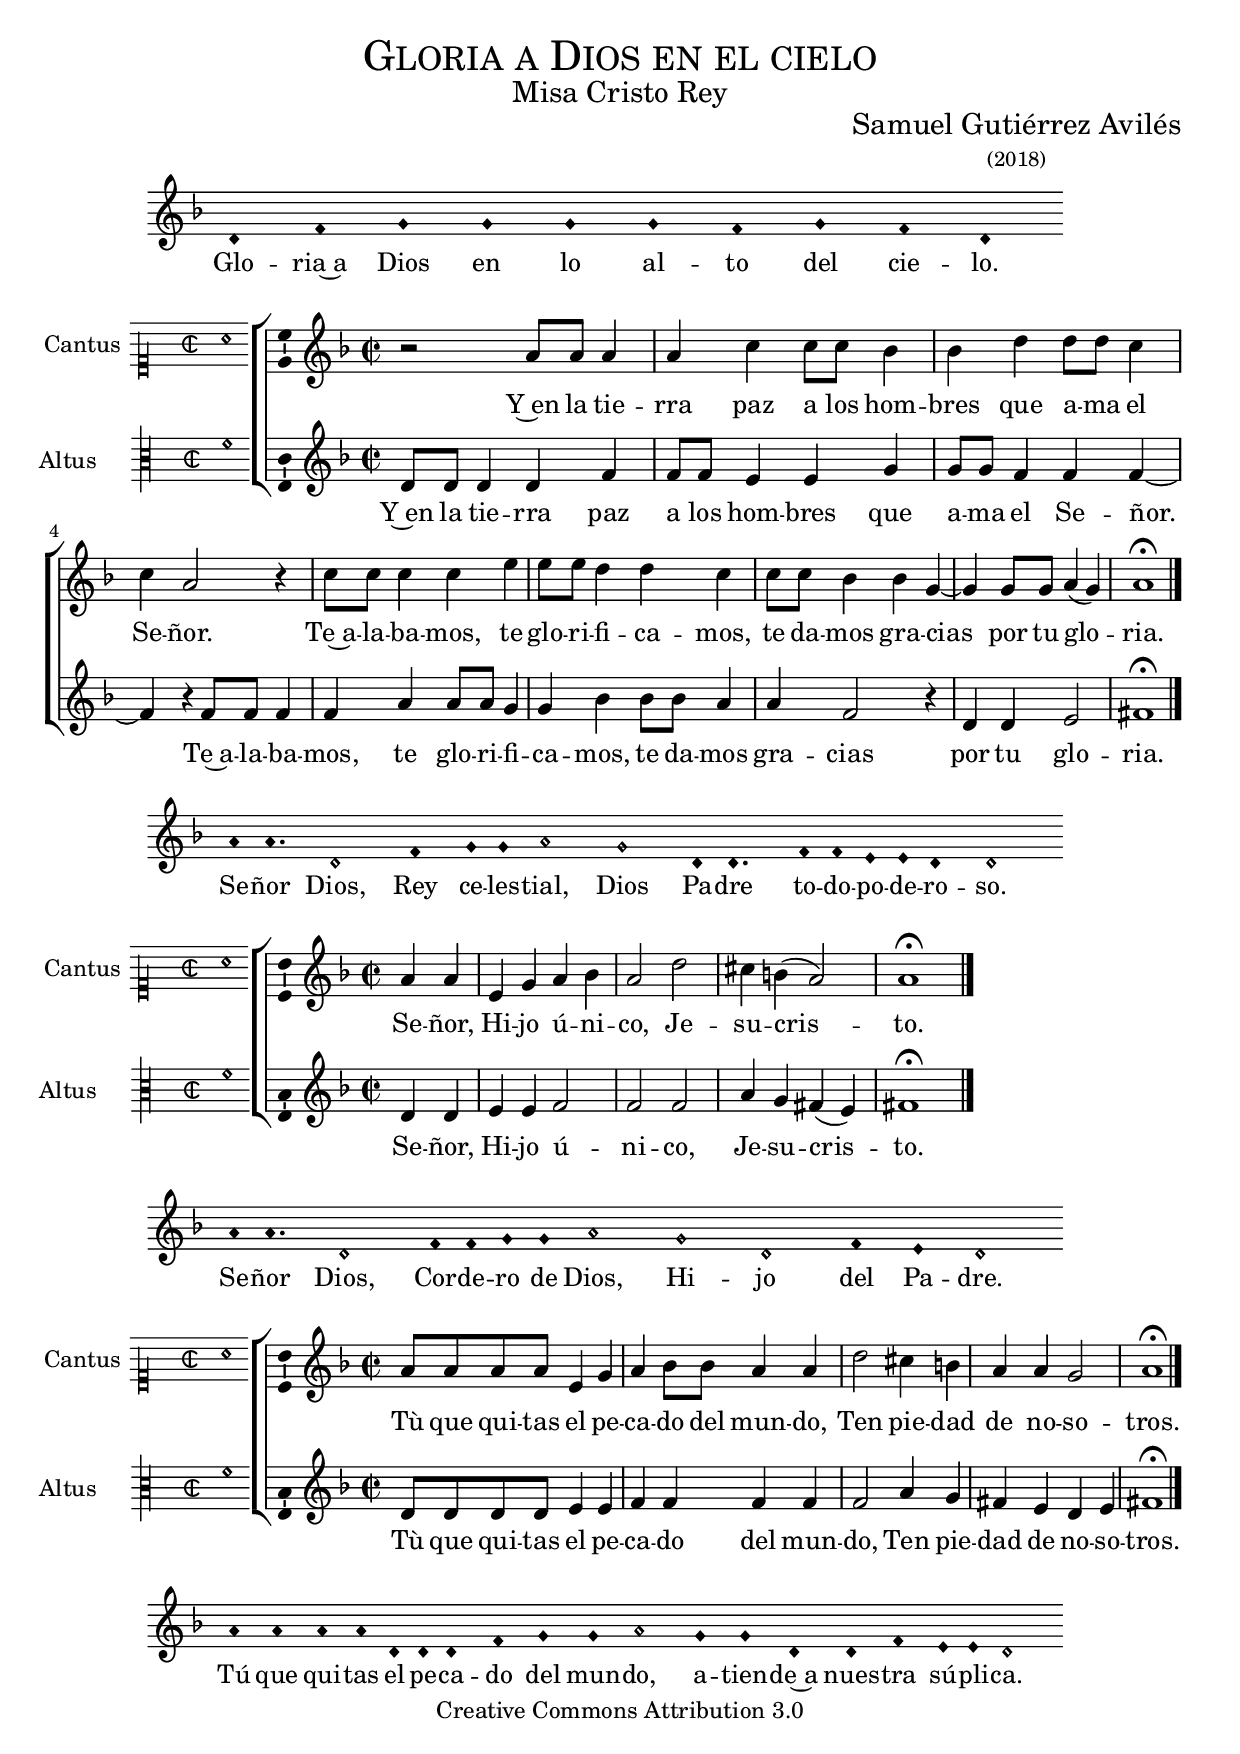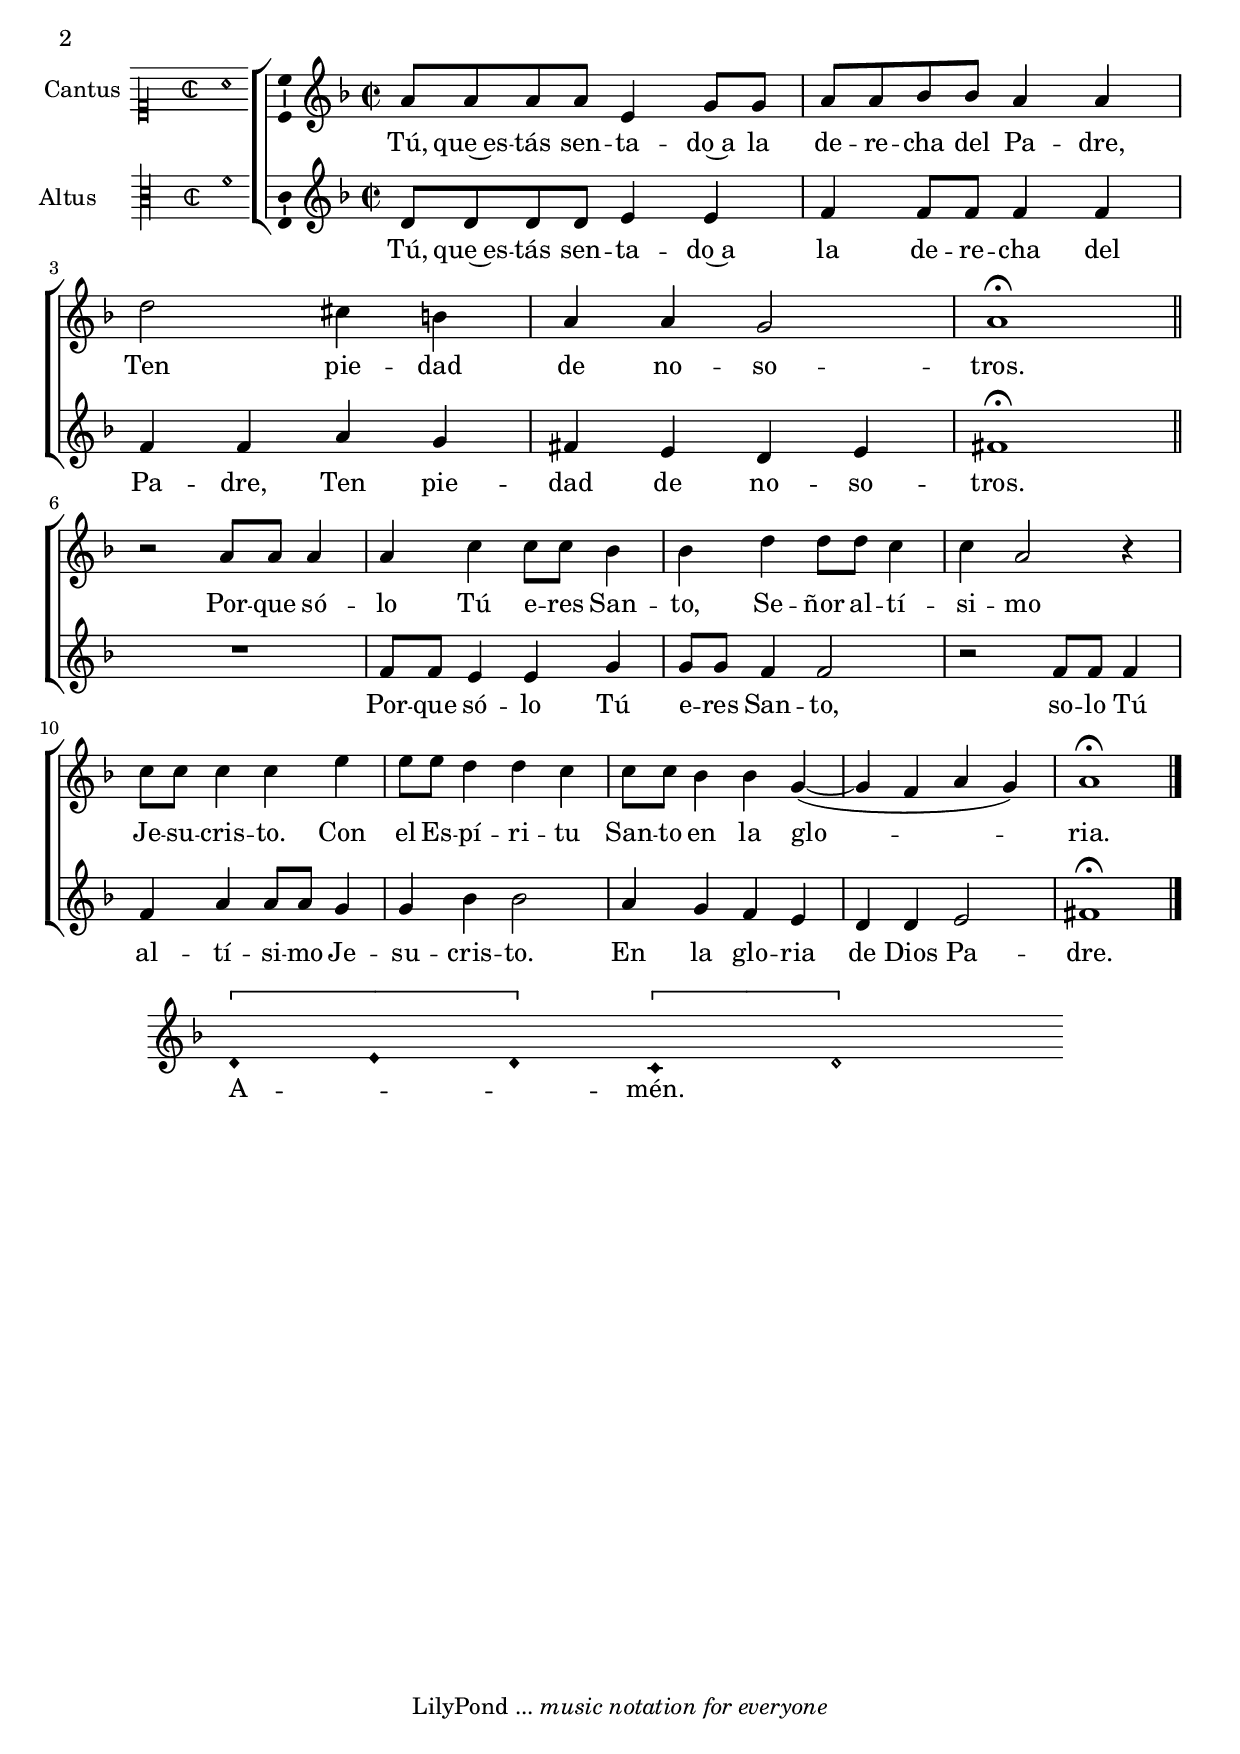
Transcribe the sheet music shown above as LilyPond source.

% ****************************************************************
%	Señor ten piedad v3 - Melodia a modo del renacimiento
%	by serach.sam@
% ****************************************************************
\language "espanol"
\version "2.19.82"

#(set-global-staff-size 20.2)

% --- Cabecera
\markup { \fill-line { \center-column { \fontsize #5 \smallCaps "Gloria a Dios en el cielo" \fontsize #2 "Misa Cristo Rey" } } }
\markup { \fill-line { " " \center-column { \fontsize #2 "Samuel Gutiérrez Avilés" \small "(2018)" } } }
\header {
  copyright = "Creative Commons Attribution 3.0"
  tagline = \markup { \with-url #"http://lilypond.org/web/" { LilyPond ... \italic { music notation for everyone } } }
  breakbefore = ##t
}

% --- Musica

% --- invocacion
\score{
<<
    \new Voice = "invocacion" {
        \override Staff.TimeSignature.stencil = #'()
        \override Stem.transparent = ##t
        \set Score.timing = ##f
        \override NoteHead.style = #'neomensural        
        \key re \minor
        \relative do' {
            re4 fa sol sol sol sol fa sol fa re
        }
    }
    \new Lyrics \lyricsto "invocacion" {
        \lyricmode {
            Glo -- ria~a Dios en lo al -- to del cie -- lo.
        }
    }
>>
    \layout {
        indent = 1.5 \cm
        line-width = 17\cm
        ragged-right = ##f
    }
}

% --- Parametro globales
global = {
    \tempo 4 = 100
    \key re \minor 
    \time 2/2  
    \skip 1
}

cantus_gloria = \relative do'' {
    r2 la8 la la4 |
    la4 do4 do8 do sib4 |
    sib4 re re8 re do4 |
    do4 la2 r4 |
    do8 do do4 do4 mi4 |
    mi8 mi re4 re4 do4 |
    do8 do sib4 sib4 sol4~ |
    sol4 sol8 sol la4( sol)
    la1 \fermata \bar "|."
}

altus_gloria = \relative do' {
    re8 re re4 re fa |
    fa8 fa mi4 mi sol |
    sol8 sol fa4 fa fa~ |
    fa4 r fa8 fa fa4 |
    fa4 la4 la8 la sol4 |
    sol4 sib4 sib8 sib la4 |
    la4 fa2 r4 |
    re4 re mi2
    fas1 \fermata |
}

textocantus_gloria = \lyricmode{
    Y~en la tie -- rra paz a los hom -- bres que a -- ma el Se -- ñor.
    Te~a -- la -- ba -- mos, te glo -- ri -- fi -- ca -- mos, te da -- mos gra -- cias _ por tu glo -- _ ria.
}

textoaltus_gloria = \lyricmode{
    Y~en la tie -- rra paz a los hom -- bres que a -- ma el Se -- ñor. _
    Te~a -- la -- ba -- mos, te glo -- ri -- fi -- ca -- mos, te da -- mos gra -- cias por tu glo -- ria.
    
    Se -- ñor, Hi -- jo ú -- ni -- co, Je -- su -- cris -- _ to.
    
    Tù que qui -- tas el pe -- ca -- do del mun -- do, Ten pie -- dad de no -- so -- tros.
    
    Tú, que~es -- tás sen -- ta -- do~a la de -- re -- cha del Pa -- dre, Ten pie -- dad de no -- so -- tros.
    
    Por -- que só -- lo Tú e -- res San -- to, so -- lo Tú al -- tí -- si -- mo Je -- su -- cris -- to.
    En la glo -- ria de Dios Pa -- dre.
    
    A -- _ mén.
}

incipitcantus = \markup {
    \score {
        {
            \set Staff.instrumentName = "Cantus "
            \override NoteHead.style = #'neomensural
            \override Staff.TimeSignature.style = #'neomensural
            \cadenzaOn 
            \clef "petrucci-c1"
            \key do \major
            \time 2/2
            la'1
        } 
        \layout { line-width = 20 indent = 0 }
    }
}

incipitaltus=\markup{
	\score{
		{ 
            \set Staff.instrumentName = "Altus     "
            \override NoteHead.style = #'neomensural 
            \override Staff.TimeSignature.style = #'neomensural
            \cadenzaOn
            \clef "petrucci-c3"
            \key do \major
            \time 2/2
            fa'1
		} 
        \layout { line-width = 20 indent = 0 }
	}
}


\score {
    \new ChoirStaff<<
        \new Staff <<
            \global
            \new Voice = "v1" {
                %\set Staff.midiInstrument = #"choir aahs"
                \set Staff.instrumentName = \incipitcantus
                \clef "treble"
                \cantus_gloria
            }
            \new Lyrics \lyricsto "v1" { \textocantus_gloria }
        >>

        \new Staff <<
            \global
            \new Voice = "v2" {
                %\set Staff.midiInstrument = #"choir aahs"
                \set Staff.instrumentName = \incipitaltus
                \clef "treble"
                \altus_gloria
            }
            \new Lyrics \lyricsto "v2" { \textoaltus_gloria }
        >>
    >>

    \layout{ 
        \context {
            \Lyrics 
                \override VerticalAxisGroup.staff-affinity = #UP
                \override VerticalAxisGroup.nonstaff-relatedstaff-spacing = #'((basic-distance . 0) (minimum-distance . 0) (padding . 1))
                \override LyricText.font-size = #1.2
                \override LyricHyphen.minimum-distance = #0.5
        }
        \context {
            \Score 
                tempoHideNote = ##t
                \override BarNumber.padding = #2 
        }
        \context {
            \Voice 
                melismaBusyProperties = #'()
        }
        \context {
            \Staff 
                \override VerticalAxisGroup.staff-staff-spacing = #'((basic-distance . 11) (minimum-distance . 0) (padding . 1))
                \consists Ambitus_engraver 
                \override LigatureBracket.padding = #1
        }
    }
    \midi { }
}

% --- invocacion
\score{
<<
    \new Voice = "invocacion" {
        \override Staff.TimeSignature.stencil = #'()
        \override Stem.transparent = ##t
        \set Score.timing = ##f
        \override NoteHead.style = #'neomensural        
        \key re \minor
        \relative do'' {
            la8 la4. re,2 fa4 sol8 sol la2 sol2 re8 re4. fa8 fa mi mi re4 re2
        }
    }
    \new Lyrics \lyricsto "invocacion" {
        \lyricmode {
            Se -- ñor Dios, Rey ce -- les -- tial, Dios Pa -- dre to -- do -- po -- de -- ro -- so.
        }
    }
>>
    \layout {
        indent = 1.5 \cm
        line-width = 17\cm
        ragged-right = ##f
    }
}

cantus_senyor = \relative do'' {
    \partial 2 la4 la |
    mi sol la sib 
    la2 re2 |
    dos4 si( la2 )
    la1 \fermata \bar "|."
}

altus_senyor = \relative do' {
    re4 re |
    mi4 mi fa2 |
    fa fa2 |
    la4 sol fas( mi4) |
    fas1 \fermata
}

textocantus_senyor = \lyricmode{
    Se -- ñor, Hi -- jo ú -- ni -- co, Je -- su -- cris -- _ to.
}

textoaltus_senyor = \lyricmode{
    Se -- ñor, Hi -- jo ú -- ni -- co, Je -- su -- cris -- _ to.
}

\score {
    \new ChoirStaff<<
        \new Staff <<
            \global
            \new Voice = "v1" {
                %\set Staff.midiInstrument = #"choir aahs"
                \set Staff.instrumentName = \incipitcantus
                \clef "treble"
                \cantus_senyor
            }
            \new Lyrics \lyricsto "v1" { \textocantus_senyor }
        >>

        \new Staff <<
            \global
            \new Voice = "v2" {
                %\set Staff.midiInstrument = #"choir aahs"
                \set Staff.instrumentName = \incipitaltus
                \clef "treble"
                \altus_senyor
            }
            \new Lyrics \lyricsto "v2" { \textoaltus_senyor }
        >>
    >>

    \layout{ 
        \context {
            \Lyrics 
                \override VerticalAxisGroup.staff-affinity = #UP
                \override VerticalAxisGroup.nonstaff-relatedstaff-spacing = #'((basic-distance . 0) (minimum-distance . 0) (padding . 1))
                \override LyricText.font-size = #1.2
                \override LyricHyphen.minimum-distance = #0.5
        }
        \context {
            \Score 
                tempoHideNote = ##t
                \override BarNumber.padding = #2 
        }
        \context {
            \Voice 
                melismaBusyProperties = #'()
        }
        \context {
            \Staff 
                \override VerticalAxisGroup.staff-staff-spacing = #'((basic-distance . 11) (minimum-distance . 0) (padding . 1))
                \consists Ambitus_engraver 
                \override LigatureBracket.padding = #1
        }
    }
    \midi { }
}

% --- invocacion
\score{
<<
    \new Voice = "invocacion" {
        \override Staff.TimeSignature.stencil = #'()
        \override Stem.transparent = ##t
        \set Score.timing = ##f
        \override NoteHead.style = #'neomensural        
        \key re \minor
        \relative do'' {
            la8 la4. re,2 fa8 fa sol8 sol la2 sol2 re2 fa4 mi re2
        }
    }
    \new Lyrics \lyricsto "invocacion" {
        \lyricmode {
            Se -- ñor Dios, Cor -- de -- ro de Dios, Hi -- jo del Pa -- dre.
        }
    }
>>
    \layout {
        indent = 1.5 \cm
        line-width = 17\cm
        ragged-right = ##f
    }
}

cantus_quitas = \relative do'' {
    la8 la la la mi4 sol |
    la4 sib8 sib la4 la |
    re2 dos4 si |
    la4 la sol2 |
    la1 \fermata \bar "|."
}

altus_quitas = \relative do' {
    re8 re re re mi4 mi|
    fa4 fa fa4 fa |
    fa2 la4 sol |
    fas4 mi4 re4 mi |
    fas1 \fermata
}

textocantus_quitas = \lyricmode{
    Tù que qui -- tas el pe -- ca -- do del mun -- do, Ten pie -- dad de no -- so -- tros.
}

textoaltus_quitas = \lyricmode{
    Tù que qui -- tas el pe -- ca -- do del mun -- do, Ten pie -- dad de no -- so -- tros.
}

\score {
    \new ChoirStaff<<
        \new Staff <<
            \global
            \new Voice = "v1" {
                %\set Staff.midiInstrument = #"choir aahs"
                \set Staff.instrumentName = \incipitcantus
                \clef "treble"
                \cantus_quitas
            }
            \new Lyrics \lyricsto "v1" { \textocantus_quitas }
        >>

        \new Staff <<
            \global
            \new Voice = "v2" {
                %\set Staff.midiInstrument = #"choir aahs"
                \set Staff.instrumentName = \incipitaltus
                \clef "treble"
                \altus_quitas
            }
            \new Lyrics \lyricsto "v2" { \textoaltus_quitas }
        >>
    >>

    \layout{ 
        \context {
            \Lyrics 
                \override VerticalAxisGroup.staff-affinity = #UP
                \override VerticalAxisGroup.nonstaff-relatedstaff-spacing = #'((basic-distance . 0) (minimum-distance . 0) (padding . 1))
                \override LyricText.font-size = #1.2
                \override LyricHyphen.minimum-distance = #0.5
        }
        \context {
            \Score 
                tempoHideNote = ##t
                \override BarNumber.padding = #2 
        }
        \context {
            \Voice 
                melismaBusyProperties = #'()
        }
        \context {
            \Staff 
                \override VerticalAxisGroup.staff-staff-spacing = #'((basic-distance . 11) (minimum-distance . 0) (padding . 1))
                \consists Ambitus_engraver 
                \override LigatureBracket.padding = #1
        }
    }
    \midi { }
}

% --- invocacion
\score{
<<
    \new Voice = "invocacion" {
        \override Staff.TimeSignature.stencil = #'()
        \override Stem.transparent = ##t
        \set Score.timing = ##f
        \override NoteHead.style = #'neomensural        
        \key re \minor
        \relative do'' {
            la8 la la la re,8 re re4 fa4 sol8 sol la2 sol4 sol re re fa4 mi8 mi re2
        }
    }
    \new Lyrics \lyricsto "invocacion" {
        \lyricmode {
            Tú que qui -- tas el pe -- ca -- do del mun -- do, a -- tien -- de~a nues -- tra sú -- pli -- ca.
        }
    }
>>
    \layout {
        indent = 1.5 \cm
        line-width = 17\cm
        ragged-right = ##f
    }
}

cantus_estas = \relative do'' {
    la8 la la la mi4 sol8 sol |
    la8 la sib sib la4 la |
    re2 dos4 si |
    la la sol2 |
    la1 \fermata \bar "||" \break
    
    r2 la8 la la4 |
    la4 do4 do8 do sib4 |
    sib4 re re8 re do4 |
    do4 la2 r4 |
    do8 do do4 do4 mi4 |
    mi8 mi re4 re4 do4 |
    do8 do sib4 sib4 sol4(~ |
    sol4 fa la4 sol)
    la1 \fermata \bar "|."
}

altus_estas = \relative do' {
    re8 re re re mi4 mi |
    fa4 fa8 fa fa4 fa |
    fa4 fa la sol |
    fas4 mi re4 mi |
    fas1 \fermata |
    
    R1 |
    fa8 fa mi4 mi sol |
    sol8 sol fa4 fa2 |
    r2 fa8 fa fa4 |
    fa4 la4 la8 la sol4 |
    sol4 sib4 sib2 |
    la4 sol fa mi |
    re4 re mi2
    fas1 \fermata
}

textocantus_estas = \lyricmode{
    Tú, que~es -- tás sen -- ta -- do~a la de -- re -- cha del Pa -- dre, Ten pie -- dad de no -- so -- tros.
    
    Por -- que só -- lo Tú e -- res San -- to, Se -- ñor al -- tí -- si -- mo Je -- su -- cris -- to.
    Con el Es -- pí -- ri -- tu San -- to en la glo _ _ _ _ -- ria.
    
    A -- _ _ mén.
}

textoaltus_estas = \lyricmode{
    Tú, que~es -- tás sen -- ta -- do~a la de -- re -- cha del Pa -- dre, Ten pie -- dad de no -- so -- tros.
    
    Por -- que só -- lo Tú e -- res San -- to, so -- lo Tú al -- tí -- si -- mo Je -- su -- cris -- to.
    En la glo -- ria de Dios Pa -- dre.
    
    A -- _ mén.
}

\score {
    \new ChoirStaff<<
        \new Staff <<
            \global
            \new Voice = "v1" {
                %\set Staff.midiInstrument = #"choir aahs"
                \set Staff.instrumentName = \incipitcantus
                \clef "treble"
                \cantus_estas
            }
            \new Lyrics \lyricsto "v1" { \textocantus_estas }
        >>

        \new Staff <<
            \global
            \new Voice = "v2" {
                %\set Staff.midiInstrument = #"choir aahs"
                \set Staff.instrumentName = \incipitaltus
                \clef "treble"
                \altus_estas
            }
            \new Lyrics \lyricsto "v2" { \textoaltus_estas }
        >>
    >>

    \layout{ 
        \context {
            \Lyrics 
                \override VerticalAxisGroup.staff-affinity = #UP
                \override VerticalAxisGroup.nonstaff-relatedstaff-spacing = #'((basic-distance . 0) (minimum-distance . 0) (padding . 1))
                \override LyricText.font-size = #1.2
                \override LyricHyphen.minimum-distance = #0.5
        }
        \context {
            \Score 
                tempoHideNote = ##t
                \override BarNumber.padding = #2 
        }
        \context {
            \Voice 
                melismaBusyProperties = #'()
        }
        \context {
            \Staff 
                \override VerticalAxisGroup.staff-staff-spacing = #'((basic-distance . 11) (minimum-distance . 0) (padding . 1))
                \consists Ambitus_engraver 
                \override LigatureBracket.padding = #1
        }
    }
    \midi { }
}

% --- invocacion
\score{
<<
    \new Voice = "invocacion" {
        \override Staff.TimeSignature.stencil = #'()
        \override Stem.transparent = ##t
        \set Score.timing = ##f
        \override NoteHead.style = #'neomensural        
        \key re \minor
        \relative do' {
            \[re4 mi re\] \[do re2\]
        }
    }
    \new Lyrics \lyricsto "invocacion" {
        \lyricmode {
         A -- _ _ mén.   
        }
    }
>>
    \layout {
        indent = 1.5 \cm
        line-width = 17\cm
        ragged-right = ##f
    }
}

% --- Musica
\paper{
    #(set-default-paper-size "letter")
	indent=3.5\cm
}
